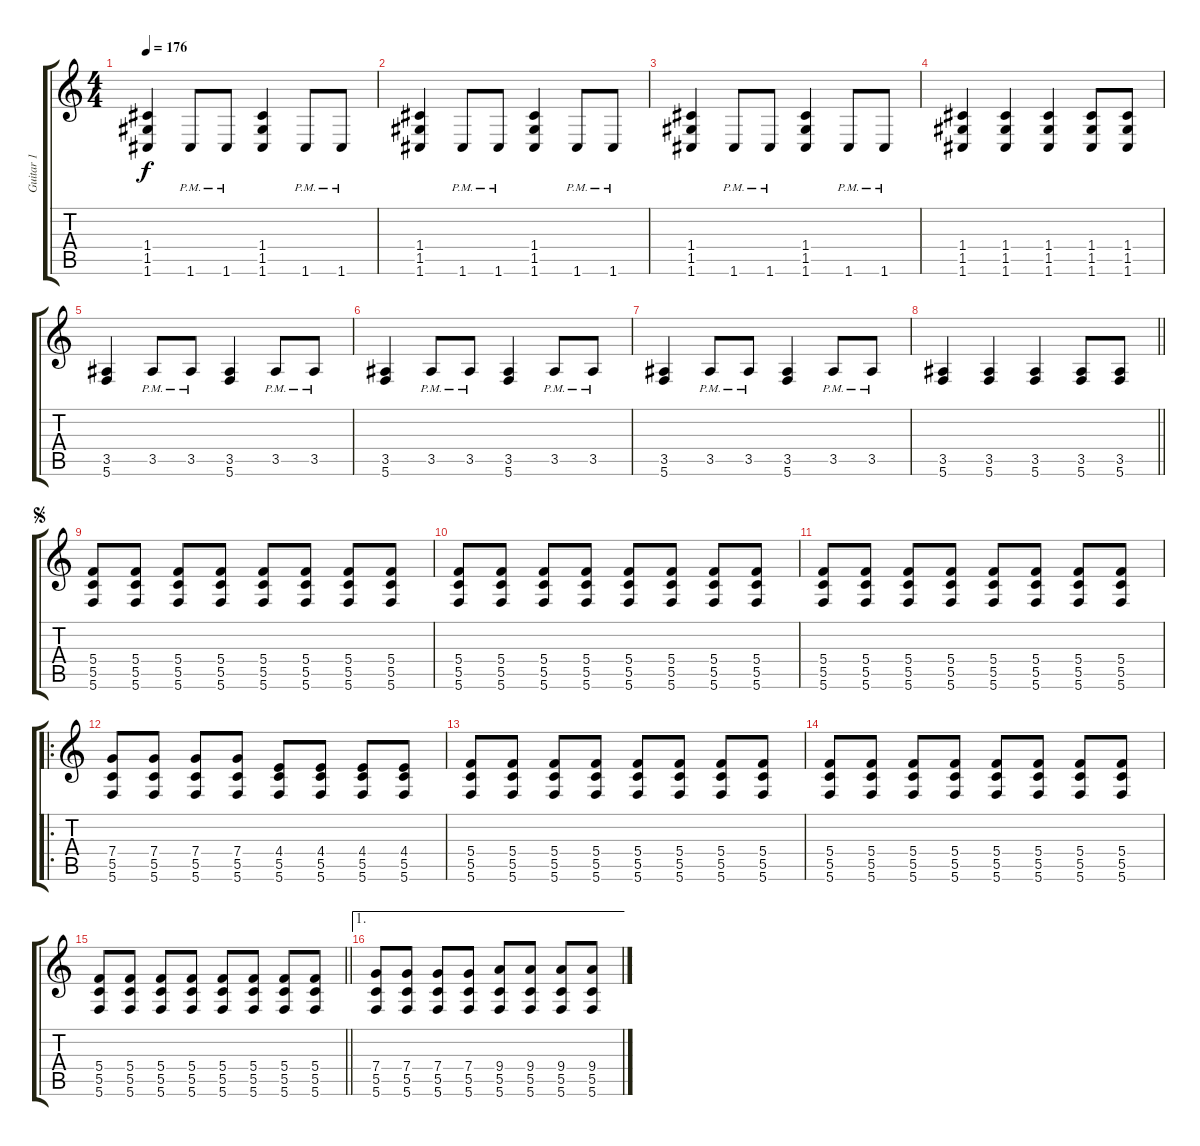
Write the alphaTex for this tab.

\track ("Guitar 1" "Guitar 1") {instrument distortionguitar}
\staff {score tabs}
\tuning (E4 C4 G3 C3 G2 C2) {hide}
\ts (4 4)
\tempo 176
\clef g2
\ks c
(1.4 1.5 1.6).4{dy f} 1.6{pm}.8 1.6{pm}.8 (1.4 1.5 1.6).4 1.6{pm}.8 1.6{pm}.8 |
(1.4 1.5 1.6).4 1.6{pm}.8 1.6{pm}.8 (1.4 1.5 1.6).4 1.6{pm}.8 1.6{pm}.8 |
(1.4 1.5 1.6).4 1.6{pm}.8 1.6{pm}.8 (1.4 1.5 1.6).4 1.6{pm}.8 1.6{pm}.8 |
(1.4 1.5 1.6).4 (1.4 1.5 1.6).4 (1.4 1.5 1.6).4 (1.4 1.5 1.6).8 (1.4 1.5 1.6).8 |
(3.5 5.6).4 3.5{pm}.8 3.5{pm}.8 (3.5 5.6).4 3.5{pm}.8 3.5{pm}.8 |
(3.5 5.6).4 3.5{pm}.8 3.5{pm}.8 (3.5 5.6).4 3.5{pm}.8 3.5{pm}.8 |
(3.5 5.6).4 3.5{pm}.8 3.5{pm}.8 (3.5 5.6).4 3.5{pm}.8 3.5{pm}.8 |
\barLineRight lightlight
(3.5 5.6).4 (3.5 5.6).4 (3.5 5.6).4 (3.5 5.6).8 (3.5 5.6).8 |
\jump segno
(5.4 5.5 5.6).8 (5.4 5.5 5.6).8 (5.4 5.5 5.6).8 (5.4 5.5 5.6).8 (5.4 5.5 5.6).8 (5.4 5.5 5.6).8 (5.4 5.5 5.6).8 (5.4 5.5 5.6).8 |
(5.4 5.5 5.6).8 (5.4 5.5 5.6).8 (5.4 5.5 5.6).8 (5.4 5.5 5.6).8 (5.4 5.5 5.6).8 (5.4 5.5 5.6).8 (5.4 5.5 5.6).8 (5.4 5.5 5.6).8 |
(5.4 5.5 5.6).8 (5.4 5.5 5.6).8 (5.4 5.5 5.6).8 (5.4 5.5 5.6).8 (5.4 5.5 5.6).8 (5.4 5.5 5.6).8 (5.4 5.5 5.6).8 (5.4 5.5 5.6).8 |
\ro
(7.4 5.5 5.6).8 (7.4 5.5 5.6).8 (7.4 5.5 5.6).8 (7.4 5.5 5.6).8 (4.4 5.5 5.6).8 (4.4 5.5 5.6).8 (4.4 5.5 5.6).8 (4.4 5.5 5.6).8 |
(5.4 5.5 5.6).8 (5.4 5.5 5.6).8 (5.4 5.5 5.6).8 (5.4 5.5 5.6).8 (5.4 5.5 5.6).8 (5.4 5.5 5.6).8 (5.4 5.5 5.6).8 (5.4 5.5 5.6).8 |
(5.4 5.5 5.6).8 (5.4 5.5 5.6).8 (5.4 5.5 5.6).8 (5.4 5.5 5.6).8 (5.4 5.5 5.6).8 (5.4 5.5 5.6).8 (5.4 5.5 5.6).8 (5.4 5.5 5.6).8 |
\barLineRight lightlight
(5.4 5.5 5.6).8 (5.4 5.5 5.6).8 (5.4 5.5 5.6).8 (5.4 5.5 5.6).8 (5.4 5.5 5.6).8 (5.4 5.5 5.6).8 (5.4 5.5 5.6).8 (5.4 5.5 5.6).8 |
\ae 1
(7.4 5.5 5.6).8 (7.4 5.5 5.6).8 (7.4 5.5 5.6).8 (7.4 5.5 5.6).8 (9.4 5.5 5.6).8 (9.4 5.5 5.6).8 (9.4 5.5 5.6).8 (9.4 5.5 5.6).8
